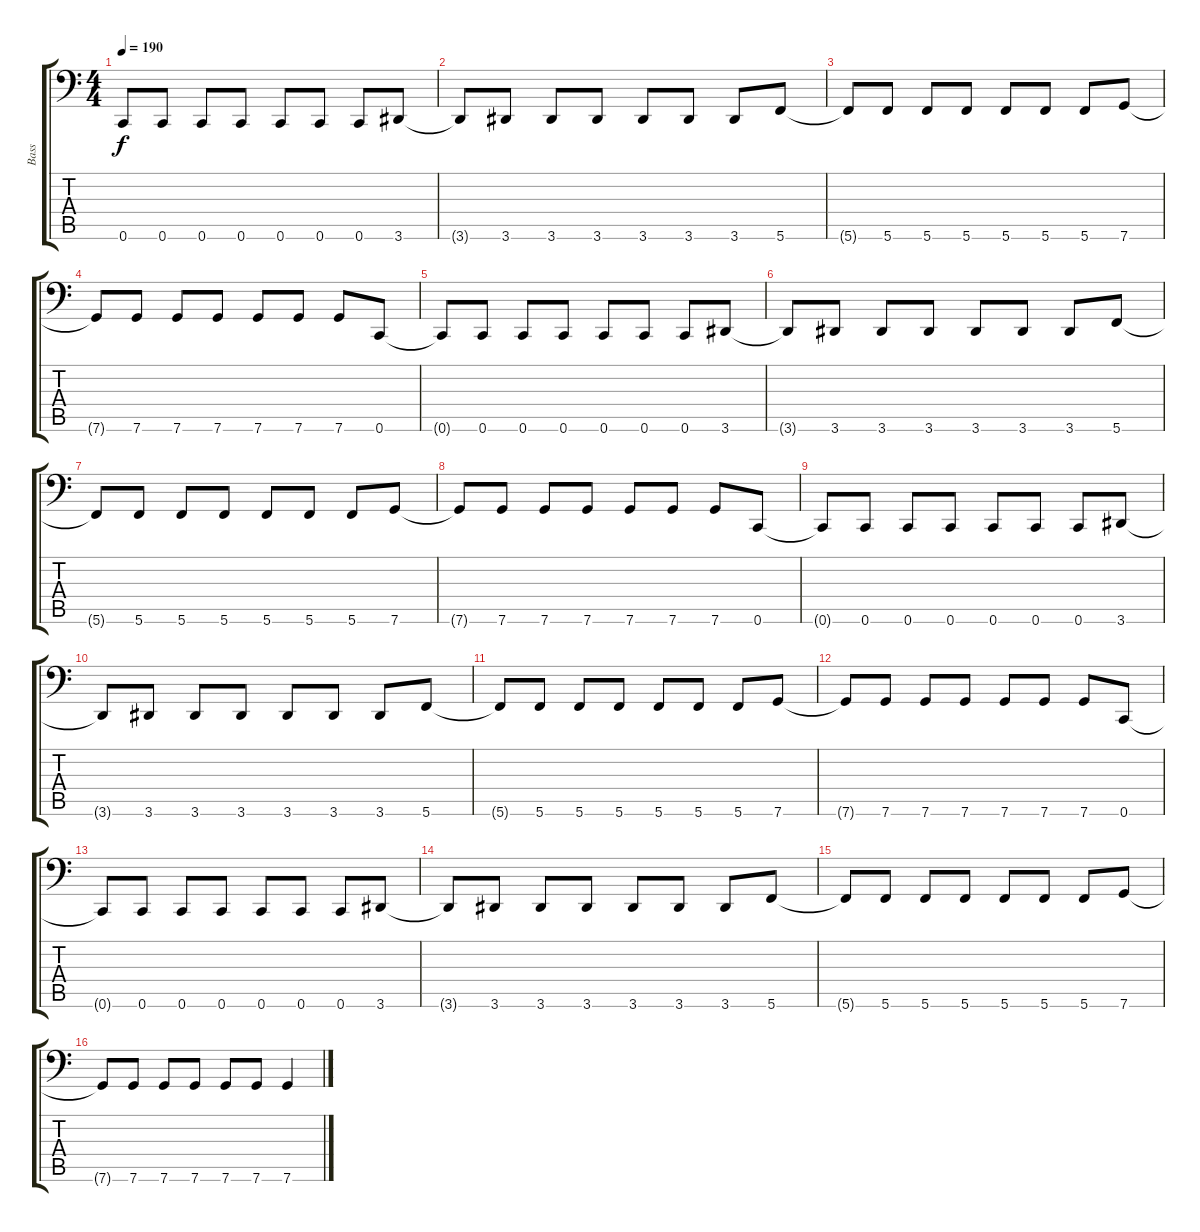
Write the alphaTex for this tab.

\track ("Bass" "Bass") {instrument electricbasspick}
\staff {score tabs}
\tuning (D3 A2 F2 C2 G1 C1) {hide}
\ts (4 4)
\tempo 190
\clef f4
\ks c
0.6{t}.8{dy f} 0.6.8 0.6.8 0.6.8 0.6.8 0.6.8 0.6.8 3.6.8 |
3.6{t}.8 3.6.8 3.6.8 3.6.8 3.6.8 3.6.8 3.6.8 5.6.8 |
5.6{t}.8 5.6.8 5.6.8 5.6.8 5.6.8 5.6.8 5.6.8 7.6.8 |
7.6{t}.8 7.6.8 7.6.8 7.6.8 7.6.8 7.6.8 7.6.8 0.6.8 |
0.6{t}.8 0.6.8 0.6.8 0.6.8 0.6.8 0.6.8 0.6.8 3.6.8 |
3.6{t}.8 3.6.8 3.6.8 3.6.8 3.6.8 3.6.8 3.6.8 5.6.8 |
5.6{t}.8 5.6.8 5.6.8 5.6.8 5.6.8 5.6.8 5.6.8 7.6.8 |
7.6{t}.8 7.6.8 7.6.8 7.6.8 7.6.8 7.6.8 7.6.8 0.6.8 |
0.6{t}.8 0.6.8 0.6.8 0.6.8 0.6.8 0.6.8 0.6.8 3.6.8 |
3.6{t}.8 3.6.8 3.6.8 3.6.8 3.6.8 3.6.8 3.6.8 5.6.8 |
5.6{t}.8 5.6.8 5.6.8 5.6.8 5.6.8 5.6.8 5.6.8 7.6.8 |
7.6{t}.8 7.6.8 7.6.8 7.6.8 7.6.8 7.6.8 7.6.8 0.6.8 |
0.6{t}.8 0.6.8 0.6.8 0.6.8 0.6.8 0.6.8 0.6.8 3.6.8 |
3.6{t}.8 3.6.8 3.6.8 3.6.8 3.6.8 3.6.8 3.6.8 5.6.8 |
5.6{t}.8 5.6.8 5.6.8 5.6.8 5.6.8 5.6.8 5.6.8 7.6.8 |
7.6{t}.8 7.6.8 7.6.8 7.6.8 7.6.8 7.6.8 7.6.4
